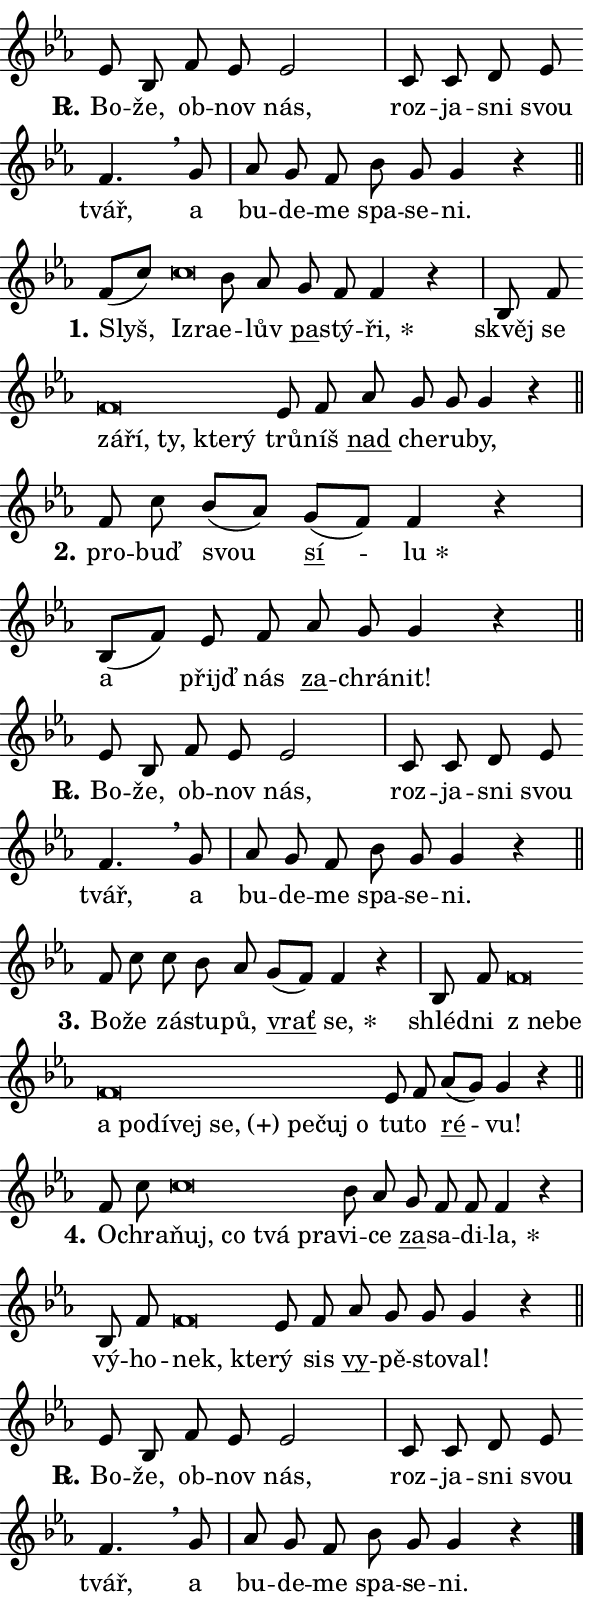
\version "2.24.0"
\header { tagline = "" }
\paper {
  indent = 0\cm
  top-margin = 0\cm
  right-margin = 0.13\cm % to fit lyric hyphens
  bottom-margin = 0\cm
  left-margin = 0\cm
  paper-width = 10\cm
  page-breaking = #ly:one-page-breaking
  system-system-spacing.basic-distance = #11
  score-system-spacing.basic-distance = #11
  ragged-last = ##f
}


%% Author: Thomas Morley
%% https://lists.gnu.org/archive/html/lilypond-user/2020-05/msg00002.html
#(define (line-position grob)
"Returns position of @var[grob} in current system:
   @code{'start}, if at first time-step
   @code{'end}, if at last time-step
   @code{'middle} otherwise
"
  (let* ((col (ly:item-get-column grob))
         (ln (ly:grob-object col 'left-neighbor))
         (rn (ly:grob-object col 'right-neighbor))
         (col-to-check-left (if (ly:grob? ln) ln col))
         (col-to-check-right (if (ly:grob? rn) rn col))
         (break-dir-left
           (and
             (ly:grob-property col-to-check-left 'non-musical #f)
             (ly:item-break-dir col-to-check-left)))
         (break-dir-right
           (and
             (ly:grob-property col-to-check-right 'non-musical #f)
             (ly:item-break-dir col-to-check-right))))
        (cond ((eqv? 1 break-dir-left) 'start)
              ((eqv? -1 break-dir-right) 'end)
              (else 'middle))))

#(define (tranparent-at-line-position vctor)
  (lambda (grob)
  "Relying on @code{line-position} select the relevant enry from @var{vctor}.
Used to determine transparency,"
    (case (line-position grob)
      ((end) (not (vector-ref vctor 0)))
      ((middle) (not (vector-ref vctor 1)))
      ((start) (not (vector-ref vctor 2))))))

noteHeadBreakVisibility =
#(define-music-function (break-visibility)(vector?)
"Makes @code{NoteHead}s transparent relying on @var{break-visibility}"
#{
  \override NoteHead.transparent =
    #(tranparent-at-line-position break-visibility)
#})

#(define delete-ledgers-for-transparent-note-heads
  (lambda (grob)
    "Reads whether a @code{NoteHead} is transparent.
If so this @code{NoteHead} is removed from @code{'note-heads} from
@var{grob}, which is supposed to be @code{LedgerLineSpanner}.
As a result ledgers are not printed for this @code{NoteHead}"
    (let* ((nhds-array (ly:grob-object grob 'note-heads))
           (nhds-list
             (if (ly:grob-array? nhds-array)
                 (ly:grob-array->list nhds-array)
                 '()))
           ;; Relies on the transparent-property being done before
           ;; Staff.LedgerLineSpanner.after-line-breaking is executed.
           ;; This is fragile ...
           (to-keep
             (remove
               (lambda (nhd)
                 (ly:grob-property nhd 'transparent #f))
               nhds-list)))
      ;; TODO find a better method to iterate over grob-arrays, similiar
      ;; to filter/remove etc for lists
      ;; For now rebuilt from scratch
      (set! (ly:grob-object grob 'note-heads)  '())
      (for-each
        (lambda (nhd)
          (ly:pointer-group-interface::add-grob grob 'note-heads nhd))
        to-keep))))

squashNotes = {
  \override NoteHead.X-extent = #'(-0.2 . 0.2)
  \override NoteHead.Y-extent = #'(-0.75 . 0)
  \override NoteHead.stencil =
    #(lambda (grob)
       (let ((pos (ly:grob-property grob 'staff-position)))
         (begin
           (if (< pos -7) (display "ERROR: Lower brevis then expected\n") (display ""))
           (if (<= pos -6) ly:text-interface::print ly:note-head::print))))
}
unSquashNotes = {
  \revert NoteHead.X-extent
  \revert NoteHead.Y-extent
  \revert NoteHead.stencil
}

hideNotes = \noteHeadBreakVisibility #begin-of-line-visible
unHideNotes = \noteHeadBreakVisibility #all-visible

% work-around for resetting accidentals
% https://lilypond.org/doc/v2.23/Documentation/notation/displaying-rhythms#unmetered-music
cadenzaMeasure = {
  \cadenzaOff
  \partial 1024 s1024
  \cadenzaOn
}

#(define-markup-command (accent layout props text) (markup?)
  "Underline accented syllable"
  (interpret-markup layout props
    #{\markup \override #'(offset . 4.3) \underline { #text }#}))

responsum = \markup \concat {
  "R" \hspace #-1.05 \path #0.1 #'((moveto 0 0.07) (lineto 0.9 0.8)) \hspace #0.05 "."
}

spaceSize = #0.6828661417322834 % exact space size for TeX Gyre Schola

\layout {
  \context {
    \Staff
    \remove "Time_signature_engraver"
    \override LedgerLineSpanner.after-line-breaking = #delete-ledgers-for-transparent-note-heads
  }
  \context {
    \Lyrics {
      \override LyricSpace.minimum-distance = \spaceSize
      \override LyricText.font-name = #"TeX Gyre Schola"
      \override LyricText.font-size = 1
      \override StanzaNumber.font-name = #"TeX Gyre Schola Bold"
      \override StanzaNumber.font-size = 1
    }
  }
  \context {
    \Score 
    \override NoteHead.text =
      #(lambda (grob) 
        (let ((pos (ly:grob-property grob 'staff-position)))
          #{\markup {
            \combine
              \halign #-0.55 \raise #(if (= pos -6) 0 0.5) \override #'(thickness . 2) \draw-line #'(3.2 . 0)
              \musicglyph "noteheads.sM1"
          }#}))
  }
}

% magnetic-lyrics.ily
%
%   written by
%     Jean Abou Samra <jean@abou-samra.fr>
%     Werner Lemberg <wl@gnu.org>
%
%   adapted by
%     Jiri Hon <jiri.hon@gmail.com>
%
% Version 2022-Apr-15

% https://www.mail-archive.com/lilypond-user@gnu.org/msg149350.html

#(define (Left_hyphen_pointer_engraver context)
   "Collect syllable-hyphen-syllable occurrences in lyrics and store
them in properties.  This engraver only looks to the left.  For
example, if the lyrics input is @code{foo -- bar}, it does the
following.

@itemize @bullet
@item
Set the @code{text} property of the @code{LyricHyphen} grob between
@q{foo} and @q{bar} to @code{foo}.

@item
Set the @code{left-hyphen} property of the @code{LyricText} grob with
text @q{foo} to the @code{LyricHyphen} grob between @q{foo} and
@q{bar}.
@end itemize

Use this auxiliary engraver in combination with the
@code{lyric-@/text::@/apply-@/magnetic-@/offset!} hook."
   (let ((hyphen #f)
         (text #f))
     (make-engraver
      (acknowledgers
       ((lyric-syllable-interface engraver grob source-engraver)
        (set! text grob)))
      (end-acknowledgers
       ((lyric-hyphen-interface engraver grob source-engraver)
        ;(when (not (grob::has-interface grob 'lyric-space-interface))
          (set! hyphen grob)));)
      ((stop-translation-timestep engraver)
       (when (and text hyphen)
         (ly:grob-set-object! text 'left-hyphen hyphen))
       (set! text #f)
       (set! hyphen #f)))))

#(define (lyric-text::apply-magnetic-offset! grob)
   "If the space between two syllables is less than the value in
property @code{LyricText@/.details@/.squash-threshold}, move the right
syllable to the left so that it gets concatenated with the left
syllable.

Use this function as a hook for
@code{LyricText@/.after-@/line-@/breaking} if the
@code{Left_@/hyphen_@/pointer_@/engraver} is active."
   (let ((hyphen (ly:grob-object grob 'left-hyphen #f)))
     (when hyphen
       (let ((left-text (ly:spanner-bound hyphen LEFT)))
         (when (grob::has-interface left-text 'lyric-syllable-interface)
           (let* ((common (ly:grob-common-refpoint grob left-text X))
                  (this-x-ext (ly:grob-extent grob common X))
                  (left-x-ext
                   (begin
                     ;; Trigger magnetism for left-text.
                     (ly:grob-property left-text 'after-line-breaking)
                     (ly:grob-extent left-text common X)))
                  ;; `delta` is the gap width between two syllables.
                  (delta (- (interval-start this-x-ext)
                            (interval-end left-x-ext)))
                  (details (ly:grob-property grob 'details))
                  (threshold (assoc-get 'squash-threshold details 0.2)))
             (when (< delta threshold)
               (let* (;; We have to manipulate the input text so that
                      ;; ligatures crossing syllable boundaries are not
                      ;; disabled.  For languages based on the Latin
                      ;; script this is essentially a beautification.
                      ;; However, for non-Western scripts it can be a
                      ;; necessity.
                      (lt (ly:grob-property left-text 'text))
                      (rt (ly:grob-property grob 'text))
                      (is-space (grob::has-interface hyphen 'lyric-space-interface))
                      (space (if is-space " " ""))
                      (extra-delta (if is-space spaceSize 0))
                      ;; Append new syllable.
                      (ltrt-space (if (and (string? lt) (string? rt))
                                (string-append lt space rt)
                                (make-concat-markup (list lt space rt))))
                      ;; Right-align `ltrt` to the right side.
                      (ltrt-space-markup (grob-interpret-markup
                               grob
                               (make-translate-markup
                                (cons (interval-length this-x-ext) 0)
                                (make-right-align-markup ltrt-space)))))
                 (begin
                   ;; Don't print `left-text`.
                   (ly:grob-set-property! left-text 'stencil #f)
                   ;; Set text and stencil (which holds all collected
                   ;; syllables so far) and shift it to the left.
                   (ly:grob-set-property! grob 'text ltrt-space)
                   (ly:grob-set-property! grob 'stencil ltrt-space-markup)
                   (ly:grob-translate-axis! grob (- (- delta extra-delta)) X))))))))))


#(define (lyric-hyphen::displace-bounds-first grob)
   ;; Make very sure this callback isn't triggered too early.
   (let ((left (ly:spanner-bound grob LEFT))
         (right (ly:spanner-bound grob RIGHT)))
     (ly:grob-property left 'after-line-breaking)
     (ly:grob-property right 'after-line-breaking)
     (ly:lyric-hyphen::print grob)))

squashThreshold = #0.4

\layout {
  \context {
    \Lyrics
    \consists #Left_hyphen_pointer_engraver
    \override LyricText.after-line-breaking =
      #lyric-text::apply-magnetic-offset!
    \override LyricHyphen.stencil = #lyric-hyphen::displace-bounds-first
    \override LyricText.details.squash-threshold = \squashThreshold
    \override LyricHyphen.minimum-distance = 0
    \override LyricHyphen.minimum-length = \squashThreshold
  }
}

squashText = \override LyricText.details.squash-threshold = 9999
unSquashText = \override LyricText.details.squash-threshold = \squashThreshold

leftText = \override LyricText.self-alignment-X = #LEFT
unLeftText = \revert LyricText.self-alignment-X

starOffset = #(lambda (grob) 
                (let ((x_offset (ly:self-alignment-interface::aligned-on-x-parent grob)))
                  (if (= x_offset 0) 0 (+ x_offset 1.2))))

star = #(define-music-function (syllable)(string?)
"Append star separator at the end of a syllable"
#{
  \once \override LyricText.X-offset = #starOffset
  \lyricmode { \markup {
    #syllable
    \override #'((font-name . "TeX Gyre Schola Bold")) \hspace #0.2 \lower #0.65 \larger "*"
  } }
#})

starAccent = #(define-music-function (syllable)(string?)
"Append star separator at the end of a syllable and make accent"
#{
  \once \override LyricText.X-offset = #starOffset
  \lyricmode { \markup {
    \accent #syllable
    \override #'((font-name . "TeX Gyre Schola Bold")) \hspace #0.2 \lower #0.65 \larger "*"
  } }
#})

breath = #(define-music-function (syllable)(string?)
"Append breathing indicator at the end of a syllable"
#{
  \lyricmode { \markup { #syllable "+" } }
#})

optionalBreath = #(define-music-function (syllable)(string?)
"Append optional breathing indicator at the end of a syllable"
#{
  \lyricmode { \markup { #syllable "(+)" } }
#})


\score {
    <<
        \new Voice = "melody" { \cadenzaOn \key es \major \relative { es'8 bes f' es es2 \cadenzaMeasure \bar "|" c8 c d es \bar "" f4. \breathe g8 \cadenzaMeasure \bar "|" as g f \bar "" bes g g4 r \cadenzaMeasure \bar "||" \break } }
        \new Lyrics \lyricsto "melody" { \lyricmode { \set stanza = \responsum
Bo -- že, ob -- nov nás, roz -- ja -- sni svou tvář, a bu -- de -- me spa -- se -- ni. } }
    >>
    \layout {}
}

\score {
    <<
        \new Voice = "melody" { \cadenzaOn \key es \major \relative { f'8[( c')] \bar "" \squashNotes c\breve*1/16 \hideNotes \breve*1/16 \bar "" \unHideNotes \unSquashNotes bes8 as \bar "" g f f4 r \cadenzaMeasure \bar "|" bes,8 f' \bar "" \squashNotes f\breve*1/16 \hideNotes \breve*1/16 \bar "" \breve*1/16 \bar "" \breve*1/16 \breve*1/16 \bar "" \unHideNotes \unSquashNotes es8 f \bar "" as g g g4 r \cadenzaMeasure \bar "||" \break } }
        \new Lyrics \lyricsto "melody" { \lyricmode { \set stanza = "1."
Slyš, \leftText Iz -- \squashText ra -- \unLeftText \unSquashText e -- lův \markup \accent pa -- stý -- \star ři, skvěj se \leftText zá -- \squashText ří, ty, kte -- rý \unLeftText \unSquashText trů -- níš \markup \accent nad che -- ru -- by, } }
    >>
    \layout {}
}

\score {
    <<
        \new Voice = "melody" { \cadenzaOn \key es \major \relative { f'8 c'8 bes8[( as)] \bar "" g[( f)] f4 r \cadenzaMeasure \bar "|" bes,8[( f'8)] es8 f \bar "" as g g4 r \cadenzaMeasure \bar "||" \break } }
        \new Lyrics \lyricsto "melody" { \lyricmode { \set stanza = "2."
pro -- buď svou \markup \accent sí -- \star lu a přijď nás \markup \accent za -- chrá -- nit! } }
    >>
    \layout {}
}

\score {
    <<
        \new Voice = "melody" { \cadenzaOn \key es \major \relative { es'8 bes f' es es2 \cadenzaMeasure \bar "|" c8 c d es \bar "" f4. \breathe g8 \cadenzaMeasure \bar "|" as g f \bar "" bes g g4 r \cadenzaMeasure \bar "||" \break } }
        \new Lyrics \lyricsto "melody" { \lyricmode { \set stanza = \responsum
Bo -- že, ob -- nov nás, roz -- ja -- sni svou tvář, a bu -- de -- me spa -- se -- ni. } }
    >>
    \layout {}
}

\score {
    <<
        \new Voice = "melody" { \cadenzaOn \key es \major \relative { f'8 c' \bar "" c bes8 as \bar "" g[( f)] f4 r \cadenzaMeasure \bar "|" bes,8 f' \bar "" \squashNotes f\breve*1/16 \hideNotes \breve*1/16 \bar "" \breve*1/16 \bar "" \breve*1/16 \bar "" \breve*1/16 \bar "" \breve*1/16 \bar "" \breve*1/16 \bar "" \breve*1/16 \bar "" \breve*1/16 \breve*1/16 \bar "" \unHideNotes \unSquashNotes es8 f \bar "" as[( g)] g4 r \cadenzaMeasure \bar "||" \break } }
        \new Lyrics \lyricsto "melody" { \lyricmode { \set stanza = "3."
Bo -- že zá -- stu -- pů, \markup \accent vrať \star se, shléd -- ni \leftText "z ne" -- \squashText be a po -- dí -- vej \optionalBreath se, pe -- čuj o \unLeftText \unSquashText tu -- to \markup \accent ré -- vu! } }
    >>
    \layout {}
}

\score {
    <<
        \new Voice = "melody" { \cadenzaOn \key es \major \relative { f'8 c' \bar "" \squashNotes c\breve*1/16 \hideNotes \breve*1/16 \bar "" \breve*1/16 \breve*1/16 \bar "" \unHideNotes \unSquashNotes bes8 as \bar "" g f f f4 r \cadenzaMeasure \bar "|" bes,8 f' \bar "" \squashNotes f\breve*1/16 \hideNotes \breve*1/16 \bar "" \unHideNotes \unSquashNotes es8 f \bar "" as g g g4 r \cadenzaMeasure \bar "||" \break } }
        \new Lyrics \lyricsto "melody" { \lyricmode { \set stanza = "4."
O -- chra -- \leftText ňuj, \squashText co tvá pra -- \unLeftText \unSquashText vi -- ce \markup \accent za -- sa -- di -- \star la, vý -- ho -- \leftText nek, \squashText kte -- \unLeftText \unSquashText rý sis \markup \accent vy -- pě -- sto -- val! } }
    >>
    \layout {}
}

\score {
    <<
        \new Voice = "melody" { \cadenzaOn \key es \major \relative { es'8 bes f' es es2 \cadenzaMeasure \bar "|" c8 c d es \bar "" f4. \breathe g8 \cadenzaMeasure \bar "|" as g f \bar "" bes g g4 r \cadenzaMeasure \bar "||" \break } \bar "|." }
        \new Lyrics \lyricsto "melody" { \lyricmode { \set stanza = \responsum
Bo -- že, ob -- nov nás, roz -- ja -- sni svou tvář, a bu -- de -- me spa -- se -- ni. } }
    >>
    \layout {}
}
